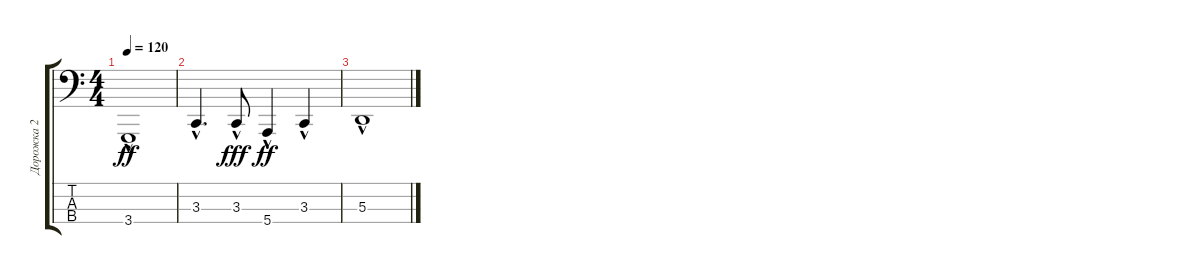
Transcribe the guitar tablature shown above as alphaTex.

\track ("Дорожка 2" "Дорожка 2") {instrument synthstrings2}
\staff {score tabs}
\tuning (G2 D2 A1 E1) {hide}
\ts (4 4)
\tempo 120
\clef f4
\ks c
3.4{hac}.1{dy ff} |
3.3{hac}.4{d} 3.3{hac}.8{dy fff} 5.4{hac}.4{dy ff} 3.3{hac}.4 |
5.3{hac}.1
